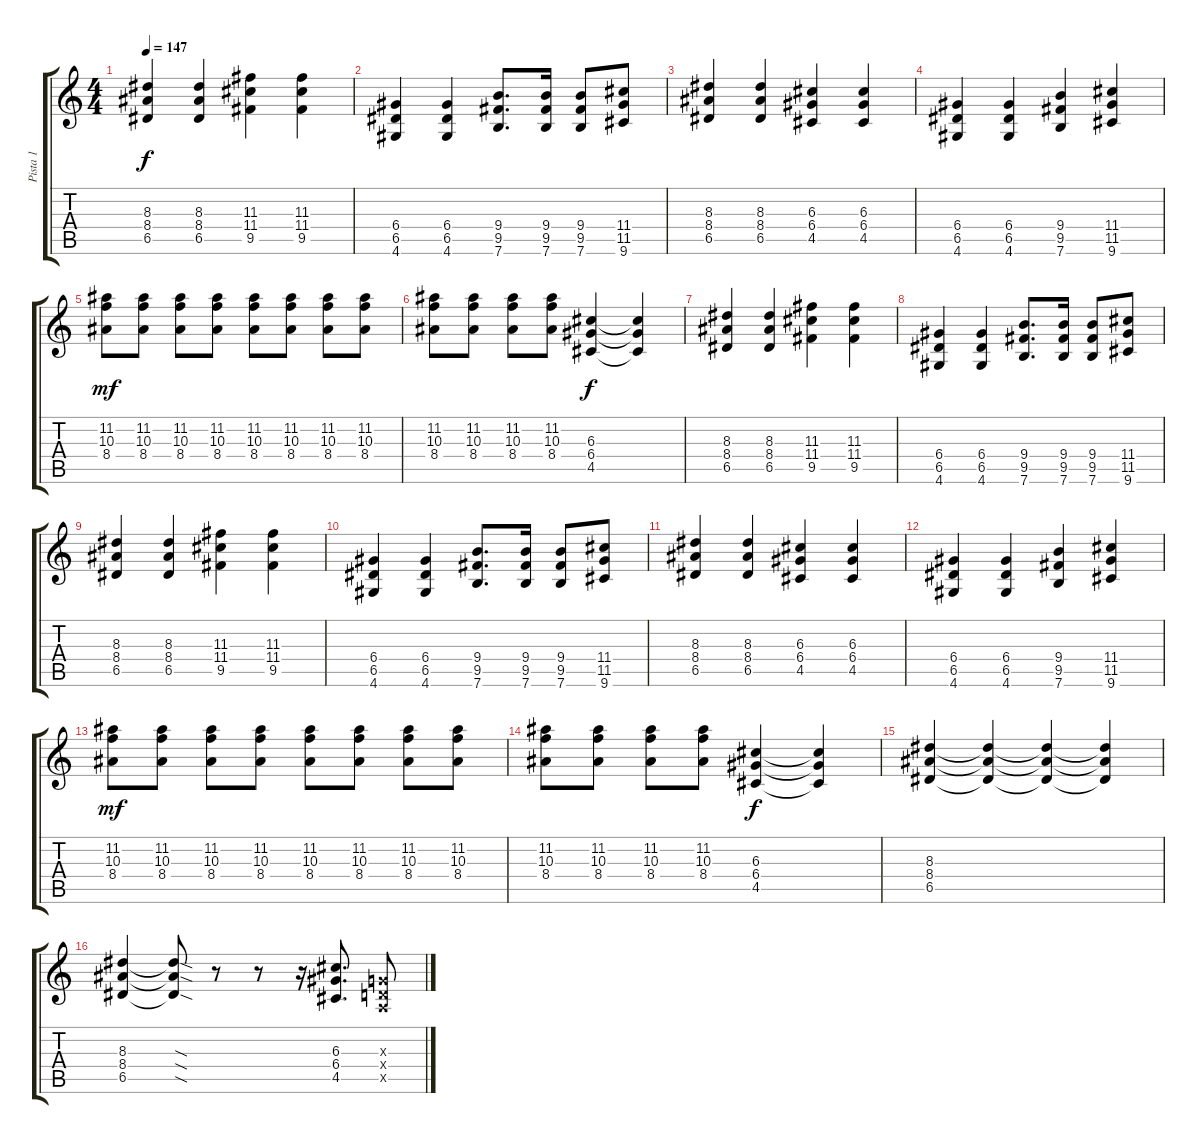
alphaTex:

\track ("Pista 1" "Pista 1") {instrument distortionguitar}
\staff {score tabs}
\tuning (E4 B3 G3 D3 A2 E2) {hide}
\ts (4 4)
\tempo 147
\clef g2
\ks c
(8.3 8.4 6.5).4{dy f} (8.3 8.4 6.5).4 (11.3 11.4 9.5).4 (11.3 11.4 9.5).4 |
(6.4 6.5 4.6).4 (6.4 6.5 4.6).4 (9.4 9.5 7.6).8{d} (9.4 9.5 7.6).16 (9.4 9.5 7.6).8 (11.4 11.5 9.6).8 |
(8.3 8.4 6.5).4 (8.3 8.4 6.5).4 (6.3 6.4 4.5).4 (6.3 6.4 4.5).4 |
(6.4 6.5 4.6).4 (6.4 6.5 4.6).4 (9.4 9.5 7.6).4 (11.4 11.5 9.6).4 |
(11.2 10.3 8.4).8{dy mf} (11.2 10.3 8.4).8 (11.2 10.3 8.4).8 (11.2 10.3 8.4).8 (11.2 10.3 8.4).8 (11.2 10.3 8.4).8 (11.2 10.3 8.4).8 (11.2 10.3 8.4).8 |
(11.2 10.3 8.4).8 (11.2 10.3 8.4).8 (11.2 10.3 8.4).8 (11.2 10.3 8.4).8 (6.3 6.4 4.5).4{dy f} (6.3{t} 6.4{t} 4.5{t}).4 |
(8.3 8.4 6.5).4 (8.3 8.4 6.5).4 (11.3 11.4 9.5).4 (11.3 11.4 9.5).4 |
(6.4 6.5 4.6).4 (6.4 6.5 4.6).4 (9.4 9.5 7.6).8{d} (9.4 9.5 7.6).16 (9.4 9.5 7.6).8 (11.4 11.5 9.6).8 |
(8.3 8.4 6.5).4 (8.3 8.4 6.5).4 (11.3 11.4 9.5).4 (11.3 11.4 9.5).4 |
(6.4 6.5 4.6).4 (6.4 6.5 4.6).4 (9.4 9.5 7.6).8{d} (9.4 9.5 7.6).16 (9.4 9.5 7.6).8 (11.4 11.5 9.6).8 |
(8.3 8.4 6.5).4 (8.3 8.4 6.5).4 (6.3 6.4 4.5).4 (6.3 6.4 4.5).4 |
(6.4 6.5 4.6).4 (6.4 6.5 4.6).4 (9.4 9.5 7.6).4 (11.4 11.5 9.6).4 |
(11.2 10.3 8.4).8{dy mf} (11.2 10.3 8.4).8 (11.2 10.3 8.4).8 (11.2 10.3 8.4).8 (11.2 10.3 8.4).8 (11.2 10.3 8.4).8 (11.2 10.3 8.4).8 (11.2 10.3 8.4).8 |
(11.2 10.3 8.4).8 (11.2 10.3 8.4).8 (11.2 10.3 8.4).8 (11.2 10.3 8.4).8 (6.3 6.4 4.5).4{dy f} (6.3{t} 6.4{t} 4.5{t}).4 |
(8.3 8.4 6.5).4 (8.3{t} 8.4{t} 6.5{t}).4 (8.3{t} 8.4{t} 6.5{t}).4 (8.3{t} 8.4{t} 6.5{t}).4 |
(8.3 8.4 6.5).4 (8.3{sod t} 8.4{sod t} 6.5{sod t}).8 r.8 r.8 r.16 (6.3 6.4 4.5).8{d} (0.3{x} 0.4{x} 0.5{x}).8
